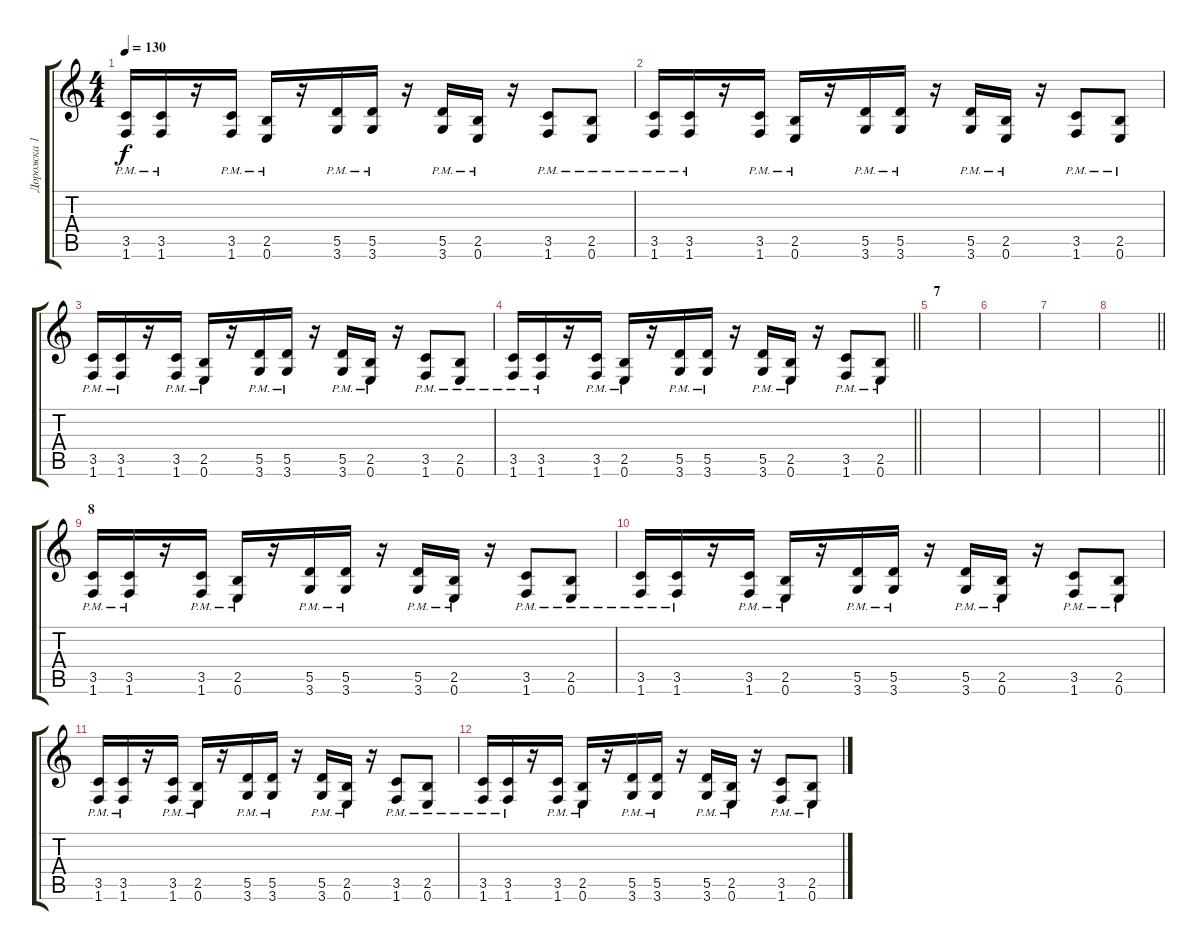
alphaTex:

\track ("Дорожка 1" "Дорожка 1") {instrument electricguitarjazz}
\staff {score tabs}
\tuning (E4 B3 G3 D3 A2 E2) {hide}
\ts (4 4)
\tempo 130
\clef g2
\ks c
(3.5{pm} 1.6{pm}).16{dy f} (3.5{pm} 1.6{pm}).16 r.16 (3.5{pm} 1.6{pm}).16 (2.5{pm} 0.6{pm}).16 r.16 (5.5{pm} 3.6{pm}).16 (5.5{pm} 3.6{pm}).16 r.16 (5.5{pm} 3.6{pm}).16 (2.5{pm} 0.6{pm}).16 r.16 (3.5{pm} 1.6{pm}).8 (2.5{pm} 0.6{pm}).8 |
(3.5{pm} 1.6{pm}).16 (3.5{pm} 1.6{pm}).16 r.16 (3.5{pm} 1.6{pm}).16 (2.5{pm} 0.6{pm}).16 r.16 (5.5{pm} 3.6{pm}).16 (5.5{pm} 3.6{pm}).16 r.16 (5.5{pm} 3.6{pm}).16 (2.5{pm} 0.6{pm}).16 r.16 (3.5{pm} 1.6{pm}).8 (2.5{pm} 0.6{pm}).8 |
(3.5{pm} 1.6{pm}).16 (3.5{pm} 1.6{pm}).16 r.16 (3.5{pm} 1.6{pm}).16 (2.5{pm} 0.6{pm}).16 r.16 (5.5{pm} 3.6{pm}).16 (5.5{pm} 3.6{pm}).16 r.16 (5.5{pm} 3.6{pm}).16 (2.5{pm} 0.6{pm}).16 r.16 (3.5{pm} 1.6{pm}).8 (2.5{pm} 0.6{pm}).8 |
\barLineRight lightlight
(3.5{pm} 1.6{pm}).16 (3.5{pm} 1.6{pm}).16 r.16 (3.5{pm} 1.6{pm}).16 (2.5{pm} 0.6{pm}).16 r.16 (5.5{pm} 3.6{pm}).16 (5.5{pm} 3.6{pm}).16 r.16 (5.5{pm} 3.6{pm}).16 (2.5{pm} 0.6{pm}).16 r.16 (3.5{pm} 1.6{pm}).8 (2.5{pm} 0.6{pm}).8 |
\section ("" "7")
|
|
|
\barLineRight lightlight
|
\section ("" "8")
(3.5{pm} 1.6{pm}).16 (3.5{pm} 1.6{pm}).16 r.16 (3.5{pm} 1.6{pm}).16 (2.5{pm} 0.6{pm}).16 r.16 (5.5{pm} 3.6{pm}).16 (5.5{pm} 3.6{pm}).16 r.16 (5.5{pm} 3.6{pm}).16 (2.5{pm} 0.6{pm}).16 r.16 (3.5{pm} 1.6{pm}).8 (2.5{pm} 0.6{pm}).8 |
(3.5{pm} 1.6{pm}).16 (3.5{pm} 1.6{pm}).16 r.16 (3.5{pm} 1.6{pm}).16 (2.5{pm} 0.6{pm}).16 r.16 (5.5{pm} 3.6{pm}).16 (5.5{pm} 3.6{pm}).16 r.16 (5.5{pm} 3.6{pm}).16 (2.5{pm} 0.6{pm}).16 r.16 (3.5{pm} 1.6{pm}).8 (2.5{pm} 0.6{pm}).8 |
(3.5{pm} 1.6{pm}).16 (3.5{pm} 1.6{pm}).16 r.16 (3.5{pm} 1.6{pm}).16 (2.5{pm} 0.6{pm}).16 r.16 (5.5{pm} 3.6{pm}).16 (5.5{pm} 3.6{pm}).16 r.16 (5.5{pm} 3.6{pm}).16 (2.5{pm} 0.6{pm}).16 r.16 (3.5{pm} 1.6{pm}).8 (2.5{pm} 0.6{pm}).8 |
(3.5{pm} 1.6{pm}).16 (3.5{pm} 1.6{pm}).16 r.16 (3.5{pm} 1.6{pm}).16 (2.5{pm} 0.6{pm}).16 r.16 (5.5{pm} 3.6{pm}).16 (5.5{pm} 3.6{pm}).16 r.16 (5.5{pm} 3.6{pm}).16 (2.5{pm} 0.6{pm}).16 r.16 (3.5{pm} 1.6{pm}).8 (2.5{pm} 0.6{pm}).8
